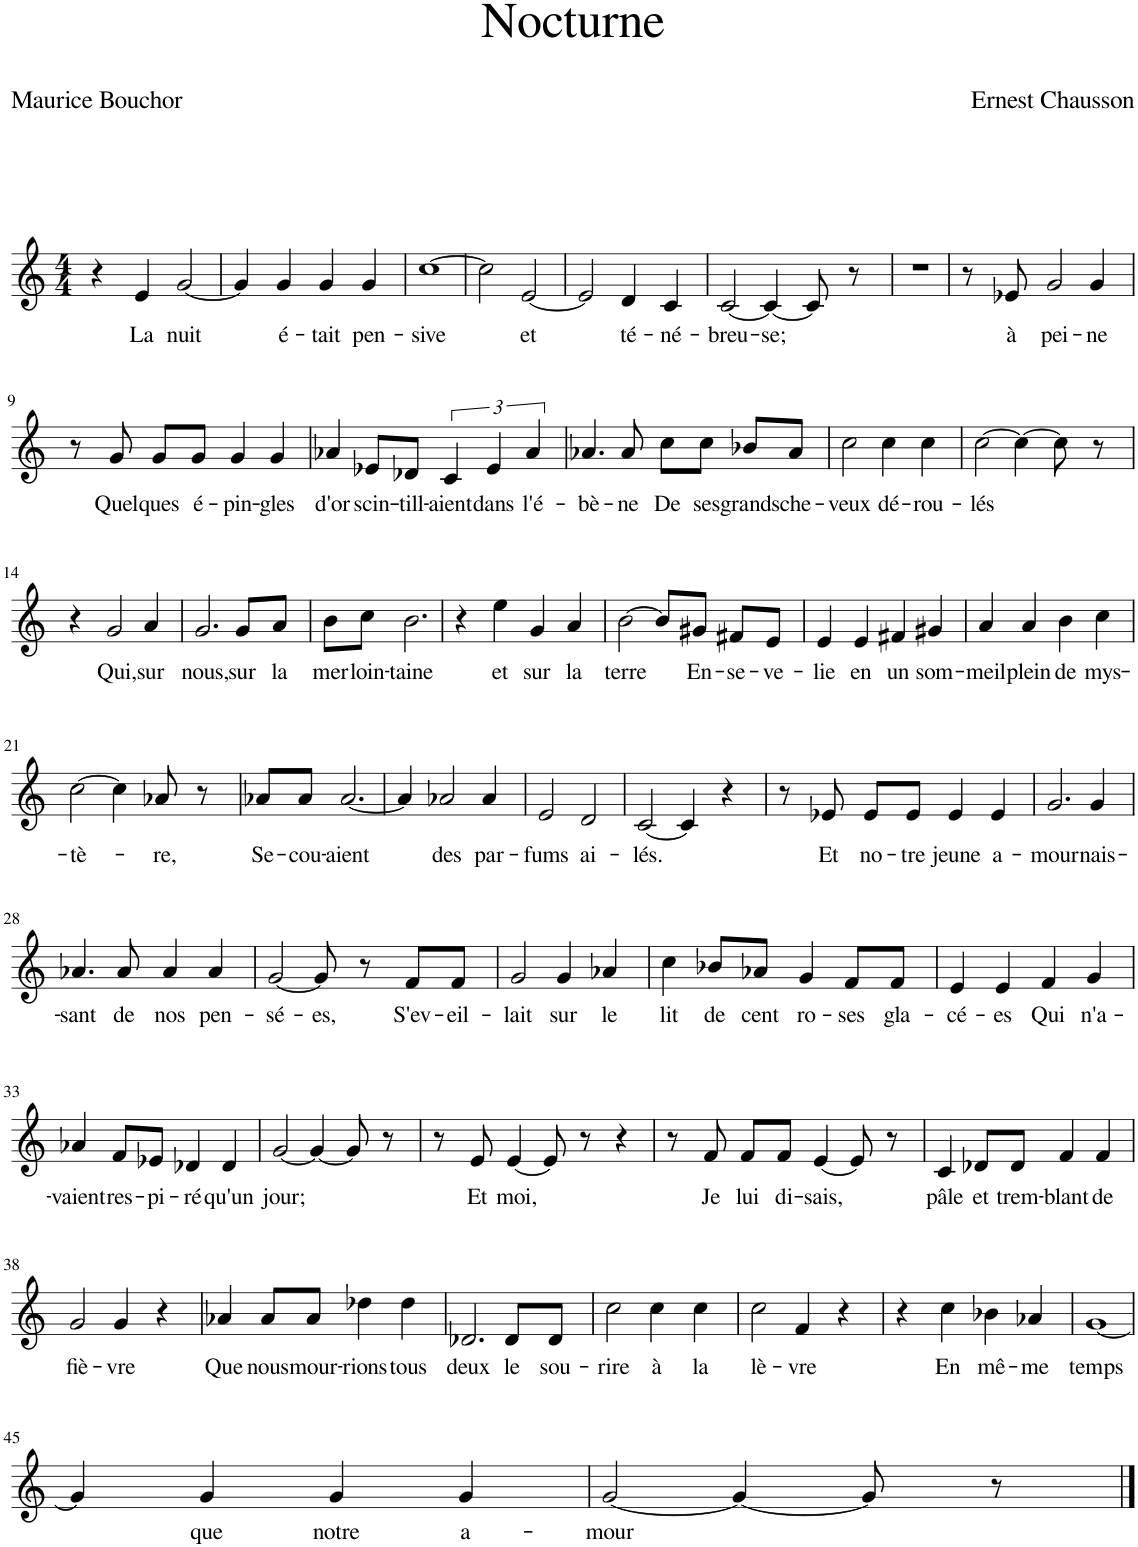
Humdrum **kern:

**kern	**text
*part1	*part1
*staff1	*staff1
*I"Piano	*
*I'Pno	*
*clefG2	*
*k[]	*
*M4/4	*
=1	=1
4r	.
!	!LO:LY:b
4e/	La
!	!LO:LY:b
[2g/	nuit
=2	=2
4g/]	.
!	!LO:LY:b
4g/	é-
!	!LO:LY:b
4g/	-tait
!	!LO:LY:b
4g/	pen-
=3	=3
!	!LO:LY:b
[1cc	-sive
=4	=4
2cc\]	.
!	!LO:LY:b
[2e/	et
=5	=5
2e/]	.
!	!LO:LY:b
4d/	té-
!	!LO:LY:b
4c/	-né-
=6	=6
!	!LO:LY:b
[2c/	-breu-
!	!LO:LY:b
4c/_	-se;
8c/]	.
8r	.
=7	=7
1r	.
=8	=8
8r	.
!	!LO:LY:b
8e-X/	à
!	!LO:LY:b
2g/	pei-
!	!LO:LY:b
4g/	-ne
!!LO:LB:g=z
=9	=9
8r	.
!	!LO:LY:b
8g/	Quel
!	!LO:LY:b
8g/L	ques
!	!LO:LY:b
8g/J	é-
!	!LO:LY:b
4g/	-pin-
!	!LO:LY:b
4g/	-gles
=10	=10
!	!LO:LY:b
4a-X/	d'or
!	!LO:LY:b
8e-X/L	scin-
!	!LO:LY:b
8d-X/J	-till-
!	!LO:LY:b
6c/	-aient
!	!LO:LY:b
6e-/	dans
!	!LO:LY:b
6a-/	l'é-
=11	=11
!	!LO:LY:b
4.a-X/	-bè-
!	!LO:LY:b
8a-/	-ne
!	!LO:LY:b
8cc\L	De
!	!LO:LY:b
8cc\J	ses
!	!LO:LY:b
8b-X/L	grands
!	!LO:LY:b
8a-/J	che-
=12	=12
!	!LO:LY:b
2cc\	veux
!	!LO:LY:b
4cc\	dé-
!	!LO:LY:b
4cc\	-rou-
=13	=13
!	!LO:LY:b
[2cc\	-lés
4cc\_	.
8cc\]	.
8r	.
!!LO:LB:g=z
=14	=14
4r	.
!	!LO:LY:b
2g/	Qui,
!	!LO:LY:b
4a/	sur
=15	=15
!	!LO:LY:b
2.g/	nous,
!	!LO:LY:b
8g/L	sur
!	!LO:LY:b
8a/J	la
=16	=16
!	!LO:LY:b
8b\L	mer
!	!LO:LY:b
8cc\J	loin-
!	!LO:LY:b
2.b\	-taine
=17	=17
4r	.
!	!LO:LY:b
4ee\	et
!	!LO:LY:b
4g/	sur
!	!LO:LY:b
4a/	la
=18	=18
!	!LO:LY:b
[2b\	terre
8b/L]	.
!	!LO:LY:b
8g#X/J	En-
!	!LO:LY:b
8f#X/L	-se-
!	!LO:LY:b
8e/J	-ve-
=19	=19
!	!LO:LY:b
4e/	-lie
!	!LO:LY:b
4e/	en
!	!LO:LY:b
4f#X/	un
!	!LO:LY:b
4g#X/	som-
=20	=20
!	!LO:LY:b
4a/	-meil
!	!LO:LY:b
4a/	plein
!	!LO:LY:b
4b\	de
!	!LO:LY:b
4cc\	mys-
!!LO:LB:g=z
=21	=21
!	!LO:LY:b
[2cc\	-tè-
4cc\]	.
!	!LO:LY:b
8a-X/	-re,
8r	.
=22	=22
!	!LO:LY:b
8a-X/L	Se-
!	!LO:LY:b
8a-/J	-cou-
!	!LO:LY:b
[2.a-/	-aient
=23	=23
4a-/]	.
!	!LO:LY:b
2a-X/	des
!	!LO:LY:b
4a-/	par-
=24	=24
!	!LO:LY:b
2e/	-fums
!	!LO:LY:b
2d/	ai-
=25	=25
!	!LO:LY:b
[2c/	-lés.
4c/]	.
4r	.
=26	=26
8r	.
!	!LO:LY:b
8e-X/	Et
!	!LO:LY:b
8e-/L	no-
!	!LO:LY:b
8e-/J	-tre
!	!LO:LY:b
4e-/	jeune
!	!LO:LY:b
4e-/	a-
=27	=27
!	!LO:LY:b
2.g/	-mour
!	!LO:LY:b
4g/	nais-
!!LO:LB:g=z
=28	=28
!	!LO:LY:b
4.a-X/	-sant
!	!LO:LY:b
8a-/	de
!	!LO:LY:b
4a-/	nos
!	!LO:LY:b
4a-/	pen-
=29	=29
!	!LO:LY:b
[2g/	-sé-
!	!LO:LY:b
8g/]	-es,
8r	.
!	!LO:LY:b
8f/L	S'ev-
!	!LO:LY:b
8f/J	-eil-
=30	=30
!	!LO:LY:b
2g/	-lait
!	!LO:LY:b
4g/	sur
!	!LO:LY:b
4a-X/	le
=31	=31
!	!LO:LY:b
4cc\	lit
!	!LO:LY:b
8b-X/L	de
!	!LO:LY:b
8a-X/J	cent
!	!LO:LY:b
4g/	ro-
!	!LO:LY:b
8f/L	-ses
!	!LO:LY:b
8f/J	gla-
=32	=32
!	!LO:LY:b
4e/	-cé-
!	!LO:LY:b
4e/	-es
!	!LO:LY:b
4f/	Qui
!	!LO:LY:b
4g/	n'a-
!!LO:LB:g=z
=33	=33
!	!LO:LY:b
4a-X/	-vaient
!	!LO:LY:b
8f/L	res-
!	!LO:LY:b
8e-X/J	-pi-
!	!LO:LY:b
4d-X/	-ré
!	!LO:LY:b
4d-/	qu'un
=34	=34
!	!LO:LY:b
[2g/	jour;
4g/_	.
8g/]	.
8r	.
=35	=35
8r	.
!	!LO:LY:b
8e/	Et
!	!LO:LY:b
[4e/	moi,
8e/]	.
8r	.
4r	.
=36	=36
8r	.
!	!LO:LY:b
8f/	Je
!	!LO:LY:b
8f/L	lui
!	!LO:LY:b
8f/J	di-
!	!LO:LY:b
[4e/	-sais,
8e/]	.
8r	.
=37	=37
!	!LO:LY:b
4c/	pâle
!	!LO:LY:b
8d-X/L	et
!	!LO:LY:b
8d-/J	trem-
!	!LO:LY:b
4f/	-blant
!	!LO:LY:b
4f/	de
!!LO:LB:g=z
=38	=38
!	!LO:LY:b
2g/	fiè-
!	!LO:LY:b
4g/	-vre
4r	.
=39	=39
!	!LO:LY:b
4a-X/	Que
!	!LO:LY:b
8a-/L	nous
!	!LO:LY:b
8a-/J	mour-
!	!LO:LY:b
4dd-X\	-rions
!	!LO:LY:b
4dd-\	tous
=40	=40
!	!LO:LY:b
2.d-X/	deux
!	!LO:LY:b
8d-/L	le
!	!LO:LY:b
8d-/J	sou-
=41	=41
!	!LO:LY:b
2cc\	-rire
!	!LO:LY:b
4cc\	à
!	!LO:LY:b
4cc\	la
=42	=42
!	!LO:LY:b
2cc\	lè-
!	!LO:LY:b
4f/	-vre
4r	.
=43	=43
4r	.
!	!LO:LY:b
4cc\	En
!	!LO:LY:b
4b-X\	mê-
!	!LO:LY:b
4a-X/	-me
=44	=44
!	!LO:LY:b
[1g	temps
!!LO:LB:g=z
=45	=45
4g/]	.
!	!LO:LY:b
4g/	que
!	!LO:LY:b
4g/	notre
!	!LO:LY:b
4g/	a-
=46	=46
!	!LO:LY:b
[2g/	-mour
4g/_	.
8g/]	.
8r	.
==	==
*-	*-
